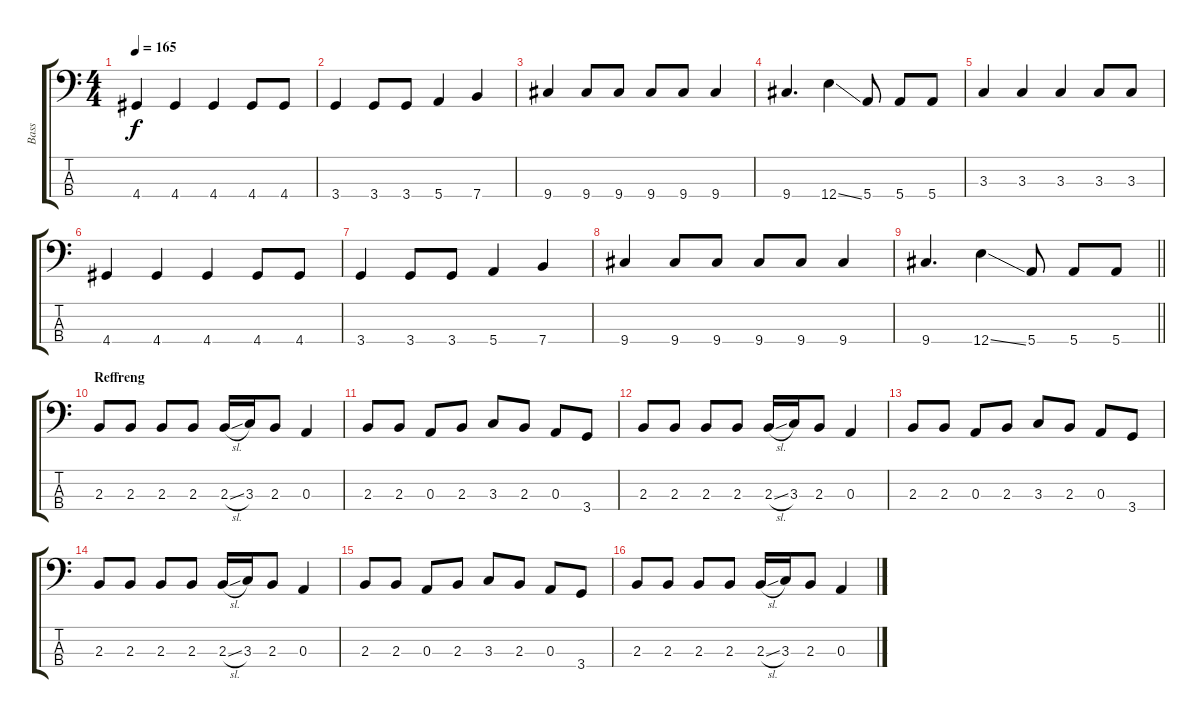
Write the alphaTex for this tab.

\track ("Bass" "Bass") {instrument electricbassfinger}
\staff {score tabs}
\tuning (G2 D2 A1 E1) {hide}
\ts (4 4)
\tempo 165
\clef f4
\ks c
4.4.4{dy f} 4.4.4 4.4.4 4.4.8 4.4.8 |
3.4.4 3.4.8 3.4.8 5.4.4 7.4.4 |
9.4.4 9.4.8 9.4.8 9.4.8 9.4.8 9.4.4 |
9.4.4{d} 12.4{ss}.4 5.4.8 5.4.8 5.4.8 |
3.3.4 3.3.4 3.3.4 3.3.8 3.3.8 |
4.4.4 4.4.4 4.4.4 4.4.8 4.4.8 |
3.4.4 3.4.8 3.4.8 5.4.4 7.4.4 |
9.4.4 9.4.8 9.4.8 9.4.8 9.4.8 9.4.4 |
\barLineRight lightlight
9.4.4{d} 12.4{ss}.4 5.4.8 5.4.8 5.4.8 |
\section ("" "Reffreng")
2.3.8 2.3.8 2.3.8 2.3.8 2.3{sl}.16 3.3.16 2.3.8 0.3.4 |
2.3.8 2.3.8 0.3.8 2.3.8 3.3.8 2.3.8 0.3.8 3.4.8 |
2.3.8 2.3.8 2.3.8 2.3.8 2.3{sl}.16 3.3.16 2.3.8 0.3.4 |
2.3.8 2.3.8 0.3.8 2.3.8 3.3.8 2.3.8 0.3.8 3.4.8 |
2.3.8 2.3.8 2.3.8 2.3.8 2.3{sl}.16 3.3.16 2.3.8 0.3.4 |
2.3.8 2.3.8 0.3.8 2.3.8 3.3.8 2.3.8 0.3.8 3.4.8 |
2.3.8 2.3.8 2.3.8 2.3.8 2.3{sl}.16 3.3.16 2.3.8 0.3.4
